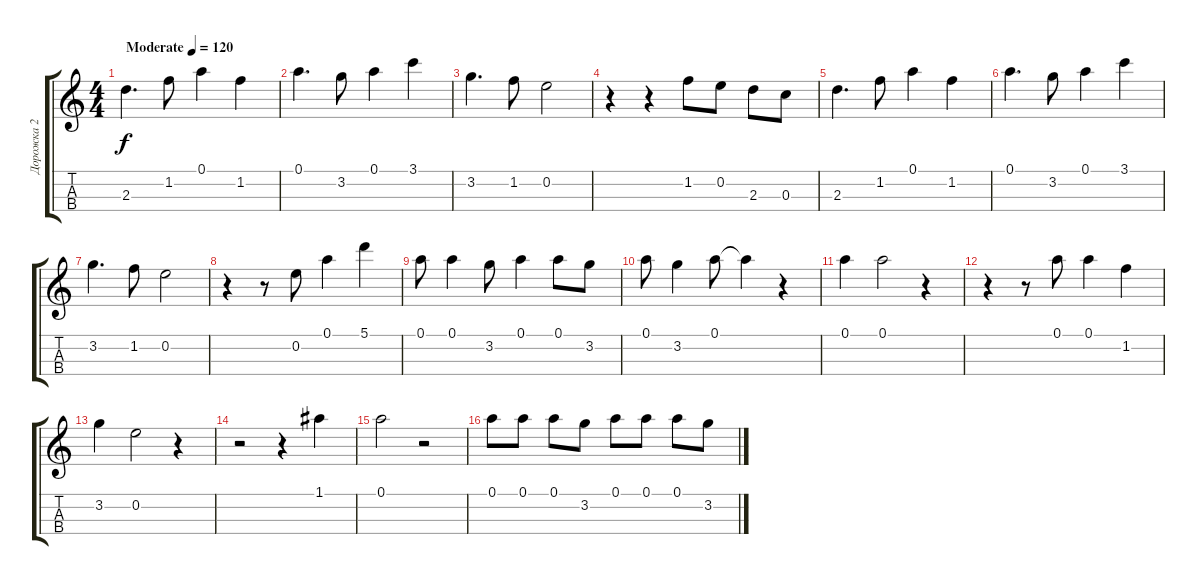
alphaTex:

\track ("Дорожка 2" "Дорожка 2") {instrument acousticguitarsteel}
\staff {score tabs}
\tuning (A4 E4 C4 G3) {hide}
\ts (4 4)
\tempo (120 "Moderate")
\clef g2
\ks c
2.3.4{d dy f instrument acousticguitarsteel} 1.2.8 0.1.4 1.2.4 |
0.1.4{d} 3.2.8 0.1.4 3.1.4 |
3.2.4{d} 1.2.8 0.2.2 |
r.4 r.4 1.2.8 0.2.8 2.3.8 0.3.8 |
2.3.4{d} 1.2.8 0.1.4 1.2.4 |
0.1.4{d} 3.2.8 0.1.4 3.1.4 |
3.2.4{d} 1.2.8 0.2.2 |
r.4 r.8 0.2.8 0.1.4 5.1.4 |
0.1.8 0.1.4 3.2.8 0.1.4 0.1.8 3.2.8 |
0.1.8 3.2.4 0.1.8 0.1{t}.4 r.4 |
0.1.4 0.1.2 r.4 |
r.4 r.8 0.1.8 0.1.4 1.2.4 |
3.2.4 0.2.2 r.4 |
r.2 r.4 1.1.4 |
0.1.2 r.2 |
0.1.8 0.1.8 0.1.8 3.2.8 0.1.8 0.1.8 0.1.8 3.2.8
